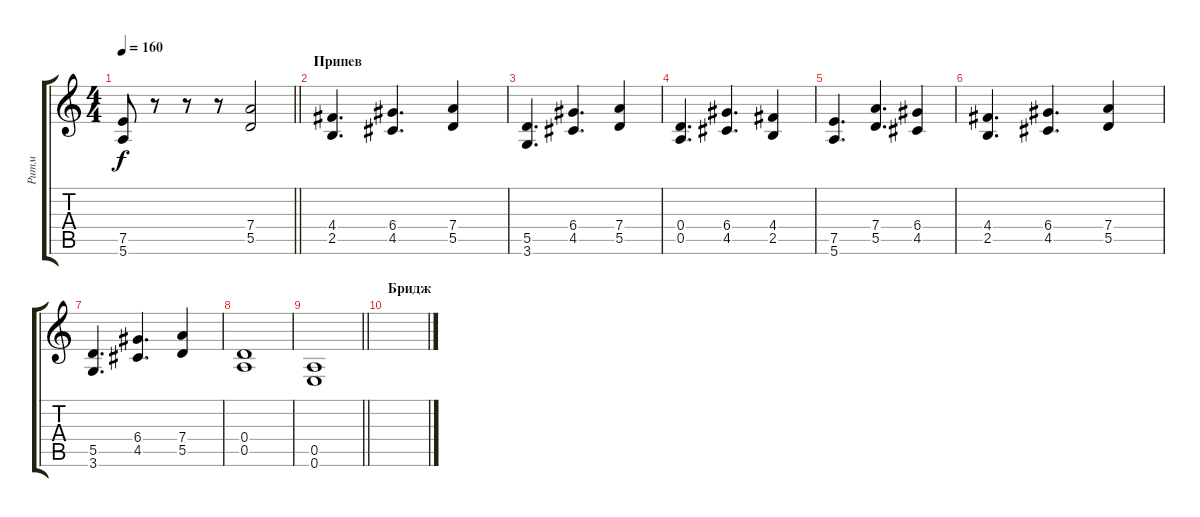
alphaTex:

\track ("Ритм" "Ритм") {instrument distortionguitar}
\staff {score tabs}
\tuning (E4 B3 G3 D3 A2 E2) {hide}
\ts (4 4)
\tempo 160
\clef g2
\barLineRight lightlight
\ks c
(7.5 5.6).8{dy f} r.8 r.8 r.8 (7.4 5.5).2 |
\section ("" "Припев")
(4.4 2.5).4{d} (6.4 4.5).4{d} (7.4 5.5).4 |
(5.5 3.6).4{d} (6.4 4.5).4{d} (7.4 5.5).4 |
(0.4 0.5).4{d} (6.4 4.5).4{d} (4.4 2.5).4 |
(7.5 5.6).4{d} (7.4 5.5).4{d} (6.4 4.5).4 |
(4.4 2.5).4{d} (6.4 4.5).4{d} (7.4 5.5).4 |
(5.5 3.6).4{d} (6.4 4.5).4{d} (7.4 5.5).4 |
(0.4 0.5).1 |
\barLineRight lightlight
(0.5 0.6).1 |
\section ("" "Бридж")
